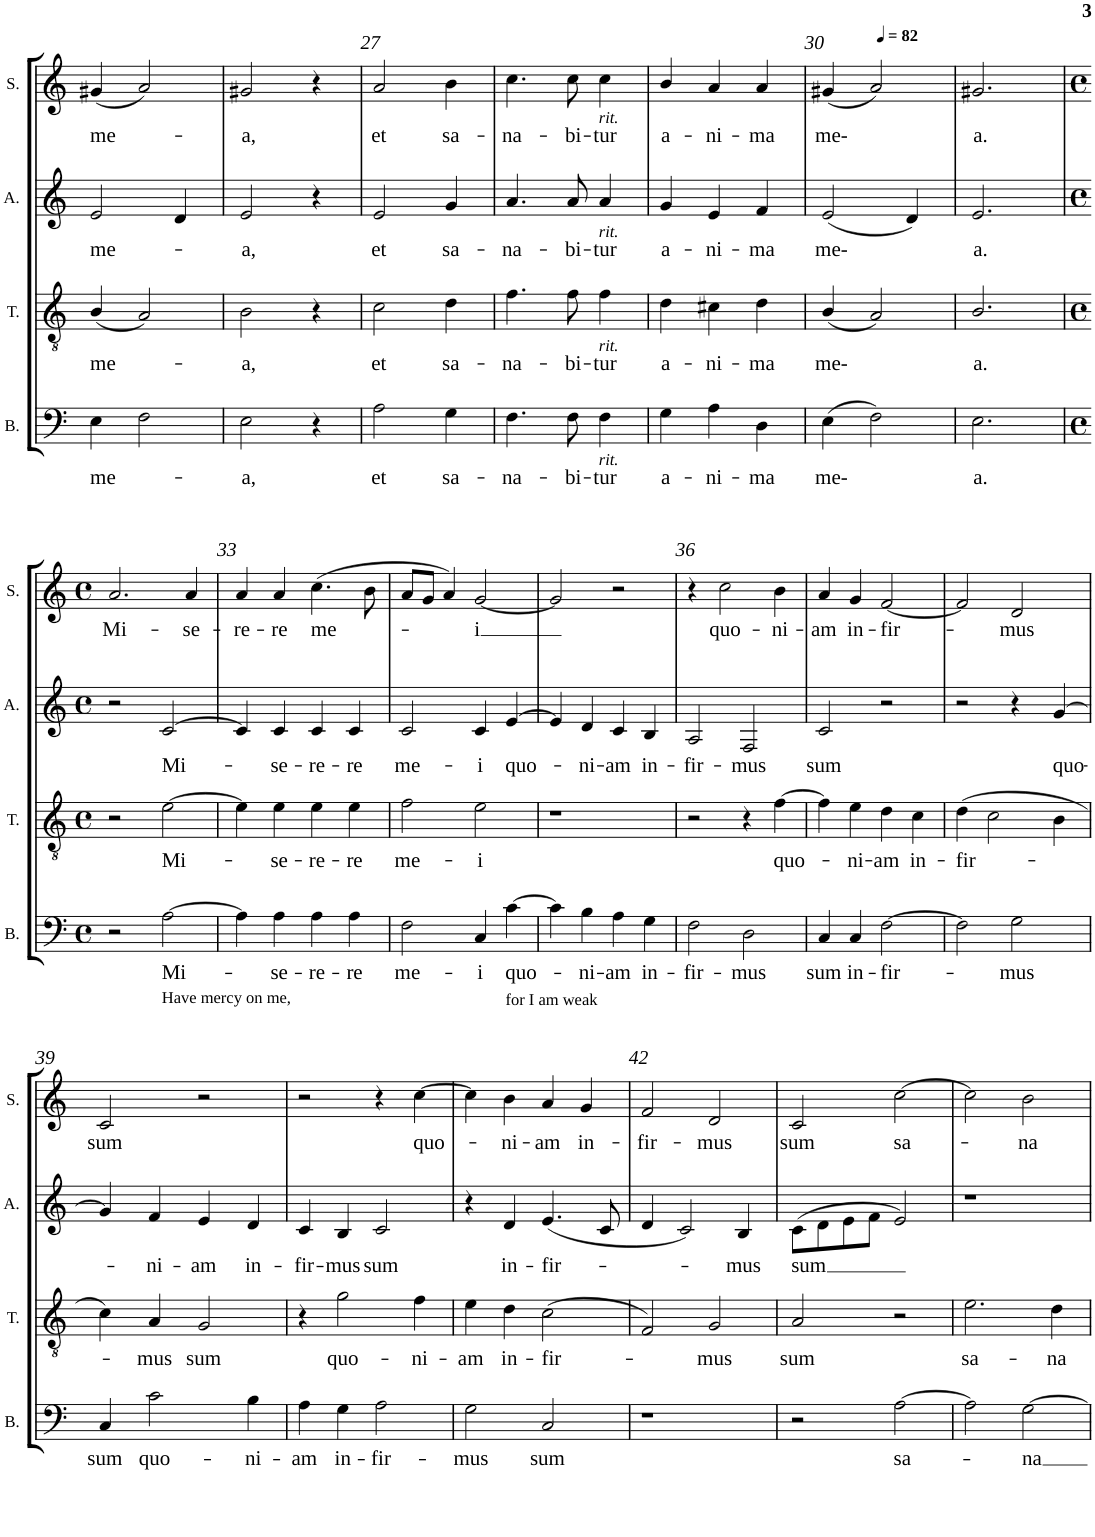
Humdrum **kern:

**kern	**text	**kern	**text	**kern	**text	**kern	**text
*part4	*part4	*part3	*part3	*part2	*part2	*part1	*part1
*staff4	*staff4	*staff3	*staff3	*staff2	*staff2	*staff1	*staff1
*I"Bass	*	*I"Tenor	*	*I"Alto	*	*I"Soprano	*
*I'B.	*	*I'T.	*	*I'A.	*	*I'S.	*
!!LO:PB:g=z
*clefF4	*	*clefGv2	*	*clefG2	*	*clefG2	*
*k[]	*	*k[]	*	*k[]	*	*k[]	*
*M3/4	*	*M3/4	*	*M3/4	*	*M3/4	*
=25	=25	=25	=25	=25	=25	=25	=25
!	!LO:LY:b	!	!LO:LY:b	!	!LO:LY:b	!	!LO:LY:b
4E\	me-	(<4B/	me-	2e/	me-	(<4g#X/	me-
2F\	.	2A/)	.	.	.	2a/)	.
.	.	.	.	4d/	.	.	.
=26	=26	=26	=26	=26	=26	=26	=26
!	!LO:LY:b	!	!LO:LY:b	!	!LO:LY:b	!	!LO:LY:b
2E\	a,	2B\	a,	2e/	a,	2g#X/	-a,
4r	.	4r	.	4r	.	4r	.
=27	=27	=27	=27	=27	=27	=27	=27
!	!LO:LY:b	!	!LO:LY:b	!	!LO:LY:b	!	!LO:LY:b
2A\	et	2c\	et	2e/	et	2a/	et
!	!LO:LY:b	!	!LO:LY:b	!	!LO:LY:b	!	!LO:LY:b
4G\	sa-	4d\	sa-	4g/	sa-	4b\	sa-
=28	=28	=28	=28	=28	=28	=28	=28
!	!LO:LY:b	!	!LO:LY:b	!	!LO:LY:b	!	!LO:LY:b
4.F\	-na-	4.f\	-na-	4.a/	-na-	4.cc\	-na-
!	!LO:LY:b	!	!LO:LY:b	!	!LO:LY:b	!	!LO:LY:b
8F\	-bi-	8f\	-bi-	8a/	-bi-	8cc\	-bi-
!	!	!	!	!	!	!LO:TX:b:i:t=rit.	!
!	!	!	!	!LO:TX:b:i:t=rit.	!	!	!
!	!	!LO:TX:b:i:t=rit.	!	!	!	!	!
!LO:TX:b:i:t=rit.	!	!	!	!	!	!	!
!	!LO:LY:b	!	!LO:LY:b	!	!LO:LY:b	!	!LO:LY:b
4F\	-tur	4f\	-tur	4a/	-tur	4cc\	-tur
=29	=29	=29	=29	=29	=29	=29	=29
!	!LO:LY:b	!	!LO:LY:b	!	!LO:LY:b	!	!LO:LY:b
4G\	a-	4d\	a-	4g/	a-	4b/	a-
!	!LO:LY:b	!	!LO:LY:b	!	!LO:LY:b	!	!LO:LY:b
4A\	-ni-	4c#X\	-ni-	4e/	-ni-	4a/	-ni-
!	!LO:LY:b	!	!LO:LY:b	!	!LO:LY:b	!	!LO:LY:b
4D\	-ma	4d\	-ma	4f/	-ma	4a/	-ma
=30	=30	=30	=30	=30	=30	=30	=30
!	!LO:LY:b	!	!LO:LY:b	!	!LO:LY:b	!	!LO:LY:b
(>4E\	me-	(<4B/	me-	(<2e/	me-	(<4g#X/	me-
*	*	*	*	*	*	*MM82	*
2F\)	.	2A/)	.	.	.	2a/)	.
.	.	.	.	4d/)	.	.	.
=31	=31	=31	=31	=31	=31	=31	=31
!	!LO:LY:b	!	!LO:LY:b	!	!LO:LY:b	!	!LO:LY:b
2.E\	a.	2.B/	a.	2.e/	a.	2.g#X/	a.
!!LO:LB:g=z
=32	=32	=32	=32	=32	=32	=32	=32
*M4/4	*	*M4/4	*	*M4/4	*	*M4/4	*
*met(c)	*	*met(c)	*	*met(c)	*	*met(c)	*
!	!	!	!	!	!	!	!LO:LY:b
2r	.	2r	.	2r	.	2.a/	Mi-
!LO:TX:b:t=Have mercy on me,	!	!	!	!	!	!	!
!	!LO:LY:b	!	!LO:LY:b	!	!LO:LY:b	!	!
[>2A\	Mi-	[>2e\	Mi-	[>2c/	Mi-	.	.
!	!	!	!	!	!	!	!LO:LY:b
.	.	.	.	.	.	4a/	-se-
=33	=33	=33	=33	=33	=33	=33	=33
!	!	!	!	!	!	!	!LO:LY:b
4A\]	.	4e\]	.	4c/]	.	4a/	-re-
!	!LO:LY:b	!	!LO:LY:b	!	!LO:LY:b	!	!LO:LY:b
4A\	se-	4e\	se-	4c/	-se-	4a/	-re
!	!LO:LY:b	!	!LO:LY:b	!	!LO:LY:b	!	!LO:LY:b
4A\	-re-	4e\	-re-	4c/	-re-	(4.cc\	me-
!	!LO:LY:b	!	!LO:LY:b	!	!LO:LY:b	!	!
4A\	-re	4e\	-re	4c/	-re	.	.
.	.	.	.	.	.	8b\	.
=34	=34	=34	=34	=34	=34	=34	=34
!	!LO:LY:b	!	!LO:LY:b	!	!LO:LY:b	!	!
2F\	me-	2f\	me-	2c/	me-	8a/L	.
.	.	.	.	.	.	8g/J	.
.	.	.	.	.	.	4a/)	.
!	!LO:LY:b	!	!LO:LY:b	!	!LO:LY:b	!	!LO:LY:b
4C/	-i	2e\	-i	4c/	-i	[<2g/	-i
!LO:TX:b:t=for I am weak	!	!	!	!	!	!	!
!	!LO:LY:b	!	!	!	!LO:LY:b	!	!
[>4c\	quo-	.	.	[>4e/	quo-	.	.
=35	=35	=35	=35	=35	=35	=35	=35
4c\]	.	1r	.	4e/]	.	2g/]	.
!	!LO:LY:b	!	!	!	!LO:LY:b	!	!
4B\	ni-	.	.	4d/	-ni-	.	.
!	!LO:LY:b	!	!	!	!LO:LY:b	!	!
4A\	-am	.	.	4c/	-am	2r	.
!	!LO:LY:b	!	!	!	!LO:LY:b	!	!
4G\	in-	.	.	4B/	in-	.	.
=36	=36	=36	=36	=36	=36	=36	=36
!	!LO:LY:b	!	!	!	!LO:LY:b	!	!
2F\	-fir-	2r	.	2A/	-fir-	4r	.
!	!	!	!	!	!	!	!LO:LY:b
.	.	.	.	.	.	2cc\	quo-
!	!LO:LY:b	!	!	!	!LO:LY:b	!	!
2D\	-mus	4r	.	2F/	-mus	.	.
!	!	!	!LO:LY:b	!	!	!	!LO:LY:b
.	.	[>4f\	quo-	.	.	4b\	-ni-
=37	=37	=37	=37	=37	=37	=37	=37
!	!LO:LY:b	!	!	!	!LO:LY:b	!	!LO:LY:b
4C/	sum	4f\]	.	2c/	sum	4a/	-am
!	!LO:LY:b	!	!LO:LY:b	!	!	!	!LO:LY:b
4C/	in-	4e\	-ni-	.	.	4g/	in-
!	!LO:LY:b	!	!LO:LY:b	!	!	!	!LO:LY:b
[>2F\	-fir-	4d\	-am	2r	.	[<2f/	-fir-
!	!	!	!LO:LY:b	!	!	!	!
.	.	4c\	in-	.	.	.	.
=38	=38	=38	=38	=38	=38	=38	=38
!	!	!	!LO:LY:b	!	!	!	!
2F\]	.	(4d\	-fir-	2r	.	2f/]	.
.	.	2c\	.	.	.	.	.
!	!LO:LY:b	!	!	!	!	!	!LO:LY:b
2G\	-mus	.	.	4r	.	2d/	mus
!	!	!	!	!	!LO:LY:b	!	!
.	.	4B\	.	[>4g/	quo-	.	.
!!LO:LB:g=z
=39	=39	=39	=39	=39	=39	=39	=39
!	!LO:LY:b	!	!	!	!	!	!LO:LY:b
4C/	sum	4c\)	.	4g/]	.	2c/	sum
!	!LO:LY:b	!	!LO:LY:b	!	!LO:LY:b	!	!
2c\	quo-	4A/	mus	4f/	ni-	.	.
!	!	!	!LO:LY:b	!	!LO:LY:b	!	!
.	.	2G/	sum	4e/	-am	2r	.
!	!LO:LY:b	!	!	!	!LO:LY:b	!	!
4B\	-ni-	.	.	4d/	in-	.	.
=40	=40	=40	=40	=40	=40	=40	=40
!	!LO:LY:b	!	!	!	!LO:LY:b	!	!
4A\	-am	4r	.	4c/	-fir-	2r	.
!	!LO:LY:b	!	!LO:LY:b	!	!LO:LY:b	!	!
4G\	in-	2g\	quo-	4B/	-mus	.	.
!	!LO:LY:b	!	!	!	!LO:LY:b	!	!
2A\	-fir-	.	.	2c/	sum	4r	.
!	!	!	!LO:LY:b	!	!	!	!LO:LY:b
.	.	4f\	-ni-	.	.	[>4cc\	quo-
=41	=41	=41	=41	=41	=41	=41	=41
!	!LO:LY:b	!	!LO:LY:b	!	!	!	!
2G\	-mus	4e\	-am	4r	.	4cc\]	.
!	!	!	!LO:LY:b	!	!LO:LY:b	!	!LO:LY:b
.	.	4d\	in-	4d/	in-	4b\	ni-
!	!LO:LY:b	!	!LO:LY:b	!	!LO:LY:b	!	!LO:LY:b
2C/	sum	(2c\	-fir-	(4.e/	-fir-	4a/	-am
!	!	!	!	!	!	!	!LO:LY:b
.	.	.	.	.	.	4g/	in-
.	.	.	.	8c/	.	.	.
=42	=42	=42	=42	=42	=42	=42	=42
!	!	!	!	!	!	!	!LO:LY:b
1r	.	2F/)	.	4d/	.	2f/	-fir-
.	.	.	.	2c/)	.	.	.
!	!	!	!LO:LY:b	!	!	!	!LO:LY:b
.	.	2G/	mus	.	.	2d/	-mus
!	!	!	!	!	!LO:LY:b	!	!
.	.	.	.	4B/	mus	.	.
=43	=43	=43	=43	=43	=43	=43	=43
!	!	!	!LO:LY:b	!	!LO:LY:b	!	!LO:LY:b
2r	.	2A/	sum	(8c\L	sum	2c/	sum
.	.	.	.	8d\	.	.	.
.	.	.	.	8e\	.	.	.
.	.	.	.	8f\J	.	.	.
!	!LO:LY:b	!	!	!	!	!	!LO:LY:b
[>2A\	sa-	2r	.	2e/)	.	[>2cc\	sa-
=44	=44	=44	=44	=44	=44	=44	=44
!	!	!	!LO:LY:b	!	!	!	!
2A\]	.	2.e\	sa-	1r	.	2cc\]	.
!	!LO:LY:b	!	!	!	!	!	!LO:LY:b
[>2G\	na	.	.	.	.	2b\	na
!	!	!	!LO:LY:b	!	!	!	!
.	.	4d\	-na	.	.	.	.
=	=	=	=	=	=	=	=
*-	*-	*-	*-	*-	*-	*-	*-
